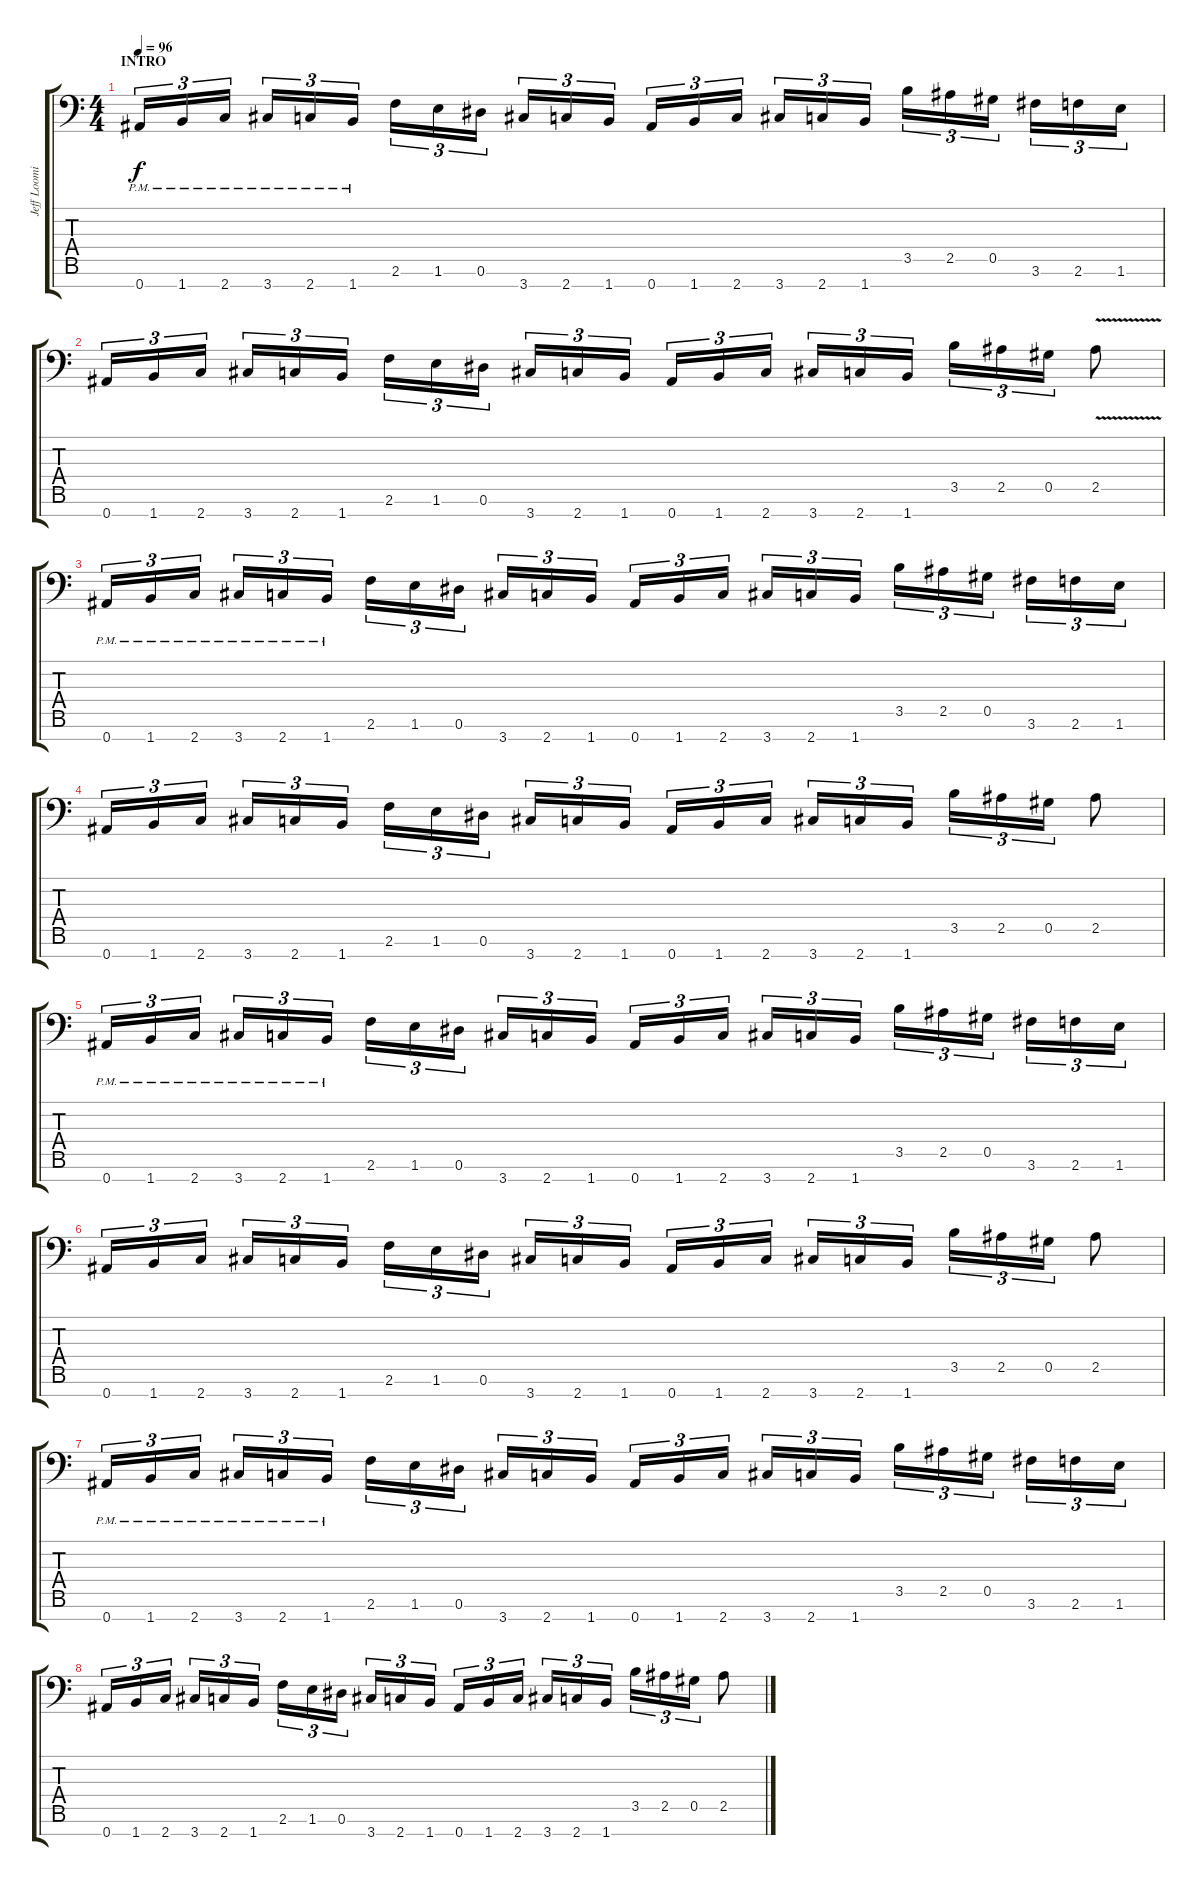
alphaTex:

\track ("Jeff Loomis Rhythm" "Jeff Loomi") {instrument distortionguitar}
\staff {score tabs}
\tuning (Eb4 Bb3 Gb3 Db3 Ab2 Eb2 Bb1) {hide}
\ts (4 4)
\section ("" "INTRO")
\tempo 96
\clef f4
\ks c
0.7{pm}.16{tu (3 2) dy f instrument distortionguitar} 1.7{pm}.16{tu (3 2)} 2.7{pm}.16{tu (3 2)} 3.7{pm}.16{tu (3 2)} 2.7{pm}.16{tu (3 2)} 1.7{pm}.16{tu (3 2)} 2.6.16{tu (3 2)} 1.6.16{tu (3 2)} 0.6.16{tu (3 2)} 3.7.16{tu (3 2)} 2.7.16{tu (3 2)} 1.7.16{tu (3 2)} 0.7.16{tu (3 2)} 1.7.16{tu (3 2)} 2.7.16{tu (3 2)} 3.7.16{tu (3 2)} 2.7.16{tu (3 2)} 1.7.16{tu (3 2)} 3.5.16{tu (3 2)} 2.5.16{tu (3 2)} 0.5.16{tu (3 2)} 3.6.16{tu (3 2)} 2.6.16{tu (3 2)} 1.6.16{tu (3 2)} |
0.7.16{tu (3 2)} 1.7.16{tu (3 2)} 2.7.16{tu (3 2)} 3.7.16{tu (3 2)} 2.7.16{tu (3 2)} 1.7.16{tu (3 2)} 2.6.16{tu (3 2)} 1.6.16{tu (3 2)} 0.6.16{tu (3 2)} 3.7.16{tu (3 2)} 2.7.16{tu (3 2)} 1.7.16{tu (3 2)} 0.7.16{tu (3 2)} 1.7.16{tu (3 2)} 2.7.16{tu (3 2)} 3.7.16{tu (3 2)} 2.7.16{tu (3 2)} 1.7.16{tu (3 2)} 3.5.16{tu (3 2)} 2.5.16{tu (3 2)} 0.5.16{tu (3 2)} 2.5{v}.8{instrument guitarharmonics} |
0.7{pm}.16{tu (3 2) instrument distortionguitar} 1.7{pm}.16{tu (3 2)} 2.7{pm}.16{tu (3 2)} 3.7{pm}.16{tu (3 2)} 2.7{pm}.16{tu (3 2)} 1.7{pm}.16{tu (3 2)} 2.6.16{tu (3 2)} 1.6.16{tu (3 2)} 0.6.16{tu (3 2)} 3.7.16{tu (3 2)} 2.7.16{tu (3 2)} 1.7.16{tu (3 2)} 0.7.16{tu (3 2)} 1.7.16{tu (3 2)} 2.7.16{tu (3 2)} 3.7.16{tu (3 2)} 2.7.16{tu (3 2)} 1.7.16{tu (3 2)} 3.5.16{tu (3 2)} 2.5.16{tu (3 2)} 0.5.16{tu (3 2)} 3.6.16{tu (3 2)} 2.6.16{tu (3 2)} 1.6.16{tu (3 2)} |
\section ("" "")
0.7.16{tu (3 2)} 1.7.16{tu (3 2)} 2.7.16{tu (3 2)} 3.7.16{tu (3 2)} 2.7.16{tu (3 2)} 1.7.16{tu (3 2)} 2.6.16{tu (3 2)} 1.6.16{tu (3 2)} 0.6.16{tu (3 2)} 3.7.16{tu (3 2)} 2.7.16{tu (3 2)} 1.7.16{tu (3 2)} 0.7.16{tu (3 2)} 1.7.16{tu (3 2)} 2.7.16{tu (3 2)} 3.7.16{tu (3 2)} 2.7.16{tu (3 2)} 1.7.16{tu (3 2)} 3.5.16{tu (3 2)} 2.5.16{tu (3 2)} 0.5.16{tu (3 2)} 2.5.8 |
0.7{pm}.16{tu (3 2)} 1.7{pm}.16{tu (3 2)} 2.7{pm}.16{tu (3 2)} 3.7{pm}.16{tu (3 2)} 2.7{pm}.16{tu (3 2)} 1.7{pm}.16{tu (3 2)} 2.6.16{tu (3 2)} 1.6.16{tu (3 2)} 0.6.16{tu (3 2)} 3.7.16{tu (3 2)} 2.7.16{tu (3 2)} 1.7.16{tu (3 2)} 0.7.16{tu (3 2)} 1.7.16{tu (3 2)} 2.7.16{tu (3 2)} 3.7.16{tu (3 2)} 2.7.16{tu (3 2)} 1.7.16{tu (3 2)} 3.5.16{tu (3 2)} 2.5.16{tu (3 2)} 0.5.16{tu (3 2)} 3.6.16{tu (3 2)} 2.6.16{tu (3 2)} 1.6.16{tu (3 2)} |
0.7.16{tu (3 2)} 1.7.16{tu (3 2)} 2.7.16{tu (3 2)} 3.7.16{tu (3 2)} 2.7.16{tu (3 2)} 1.7.16{tu (3 2)} 2.6.16{tu (3 2)} 1.6.16{tu (3 2)} 0.6.16{tu (3 2)} 3.7.16{tu (3 2)} 2.7.16{tu (3 2)} 1.7.16{tu (3 2)} 0.7.16{tu (3 2)} 1.7.16{tu (3 2)} 2.7.16{tu (3 2)} 3.7.16{tu (3 2)} 2.7.16{tu (3 2)} 1.7.16{tu (3 2)} 3.5.16{tu (3 2)} 2.5.16{tu (3 2)} 0.5.16{tu (3 2)} 2.5.8 |
0.7{pm}.16{tu (3 2)} 1.7{pm}.16{tu (3 2)} 2.7{pm}.16{tu (3 2)} 3.7{pm}.16{tu (3 2)} 2.7{pm}.16{tu (3 2)} 1.7{pm}.16{tu (3 2)} 2.6.16{tu (3 2)} 1.6.16{tu (3 2)} 0.6.16{tu (3 2)} 3.7.16{tu (3 2)} 2.7.16{tu (3 2)} 1.7.16{tu (3 2)} 0.7.16{tu (3 2)} 1.7.16{tu (3 2)} 2.7.16{tu (3 2)} 3.7.16{tu (3 2)} 2.7.16{tu (3 2)} 1.7.16{tu (3 2)} 3.5.16{tu (3 2)} 2.5.16{tu (3 2)} 0.5.16{tu (3 2)} 3.6.16{tu (3 2)} 2.6.16{tu (3 2)} 1.6.16{tu (3 2)} |
0.7.16{tu (3 2)} 1.7.16{tu (3 2)} 2.7.16{tu (3 2)} 3.7.16{tu (3 2)} 2.7.16{tu (3 2)} 1.7.16{tu (3 2)} 2.6.16{tu (3 2)} 1.6.16{tu (3 2)} 0.6.16{tu (3 2)} 3.7.16{tu (3 2)} 2.7.16{tu (3 2)} 1.7.16{tu (3 2)} 0.7.16{tu (3 2)} 1.7.16{tu (3 2)} 2.7.16{tu (3 2)} 3.7.16{tu (3 2)} 2.7.16{tu (3 2)} 1.7.16{tu (3 2)} 3.5.16{tu (3 2)} 2.5.16{tu (3 2)} 0.5.16{tu (3 2)} 2.5.8
